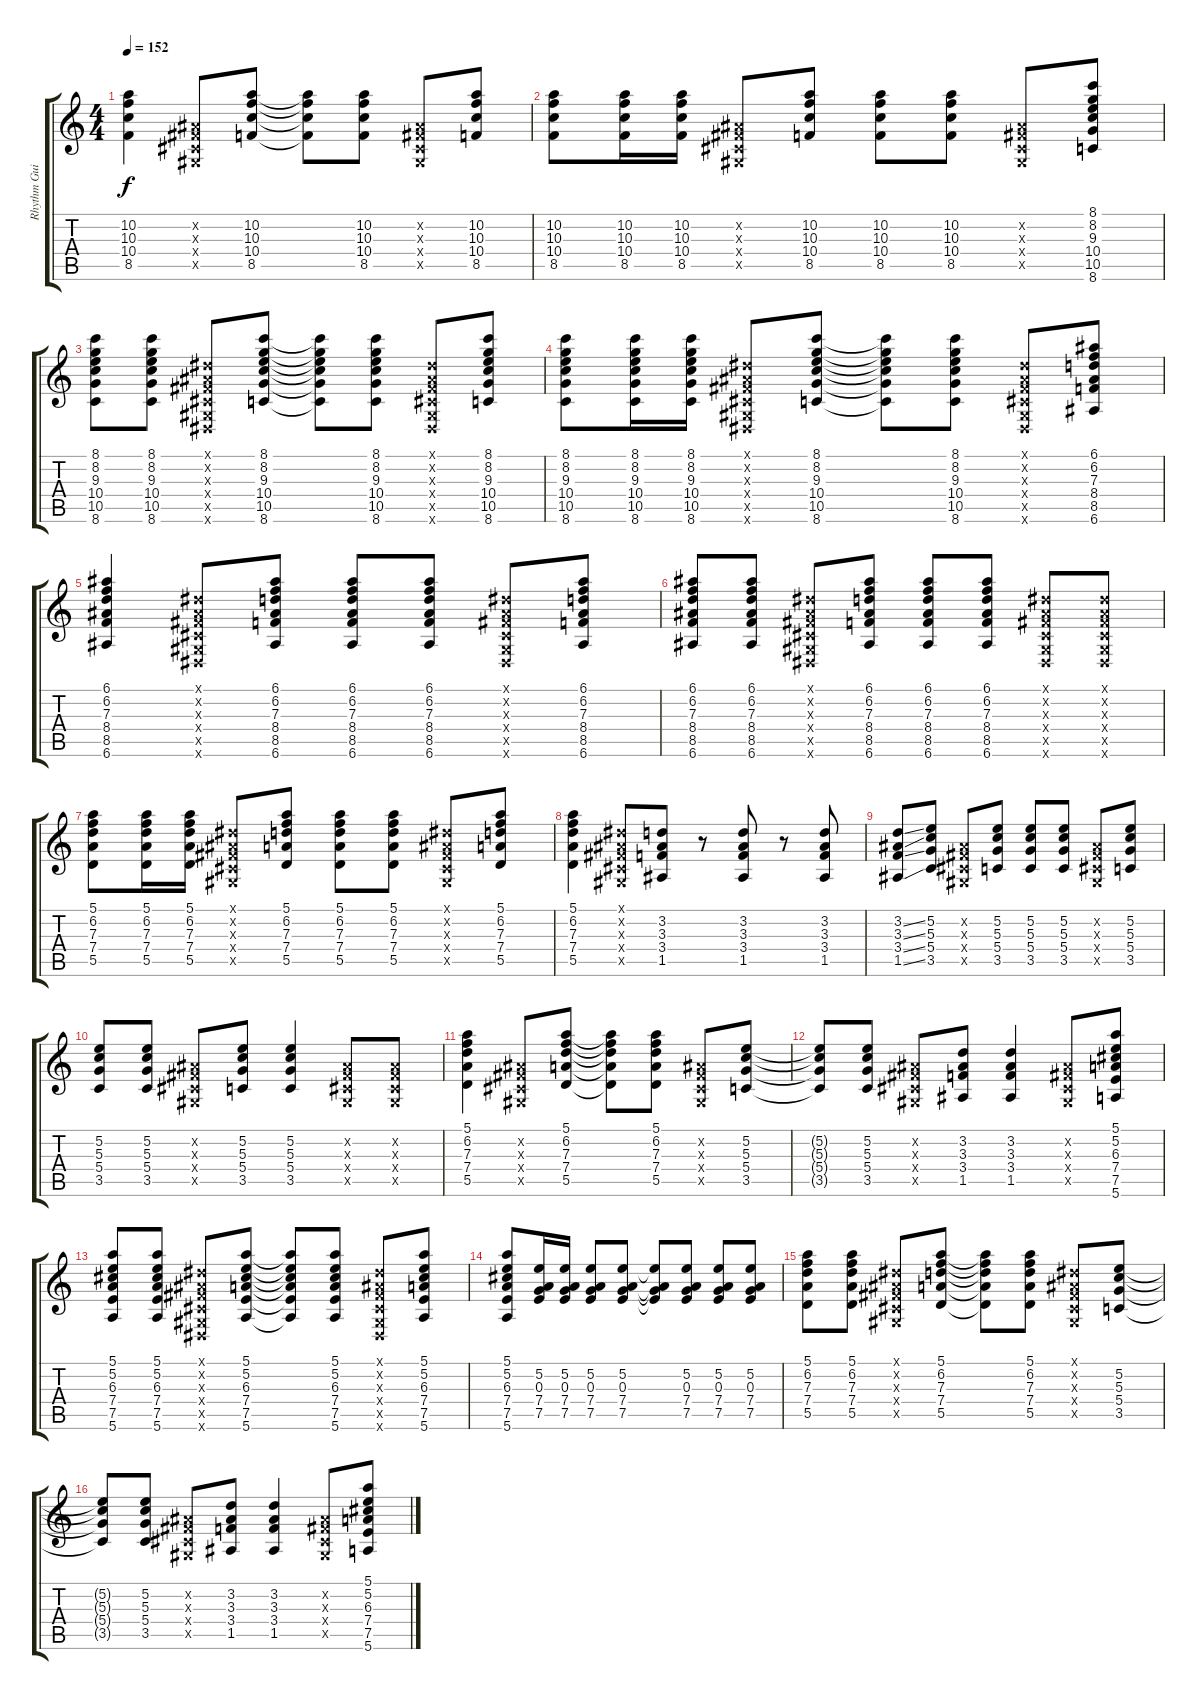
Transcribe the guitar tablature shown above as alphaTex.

\track ("Rhythm Guitar" "Rhythm Gui") {instrument electricguitarjazz}
\staff {score tabs}
\tuning (E4 B3 G3 D3 A2 E2) {hide}
\ts (4 4)
\tempo 152
\clef g2
\ks c
(10.2 10.3 10.4 8.5).4{dy f} (-1.2{x} -1.3{x} -1.4{x} -1.5{x}).8 (10.2 10.3 10.4 8.5).8 (10.2{t} 10.3{t} 10.4{t} 8.5{t}).8 (10.2 10.3 10.4 8.5).8 (-1.2{x} -1.3{x} -1.4{x} -1.5{x}).8 (10.2 10.3 10.4 8.5).8 |
(10.2 10.3 10.4 8.5).8 (10.2 10.3 10.4 8.5).16 (10.2 10.3 10.4 8.5).16 (-1.2{x} -1.3{x} -1.4{x} -1.5{x}).8 (10.2 10.3 10.4 8.5).8 (10.2 10.3 10.4 8.5).8 (10.2 10.3 10.4 8.5).8 (-1.2{x} -1.3{x} -1.4{x} -1.5{x}).8 (8.1 8.2 9.3 10.4 10.5 8.6).8 |
(8.1 8.2 9.3 10.4 10.5 8.6).8 (8.1 8.2 9.3 10.4 10.5 8.6).8 (-1.1{x} -1.2{x} -1.3{x} -1.4{x} -1.5{x} -1.6{x}).8 (8.1 8.2 9.3 10.4 10.5 8.6).8 (8.1{t} 8.2{t} 9.3{t} 10.4{t} 10.5{t} 8.6{t}).8 (8.1 8.2 9.3 10.4 10.5 8.6).8 (-1.1{x} -1.2{x} -1.3{x} -1.4{x} -1.5{x} -1.6{x}).8 (8.1 8.2 9.3 10.4 10.5 8.6).8 |
(8.1 8.2 9.3 10.4 10.5 8.6).8 (8.1 8.2 9.3 10.4 10.5 8.6).16 (8.1 8.2 9.3 10.4 10.5 8.6).16 (-1.1{x} -1.2{x} -1.3{x} -1.4{x} -1.5{x} -1.6{x}).8 (8.1 8.2 9.3 10.4 10.5 8.6).8 (8.1{t} 8.2{t} 9.3{t} 10.4{t} 10.5{t} 8.6{t}).8 (8.1 8.2 9.3 10.4 10.5 8.6).8 (-1.1{x} -1.2{x} -1.3{x} -1.4{x} -1.5{x} -1.6{x}).8 (6.1 6.2 7.3 8.4 8.5 6.6).8 |
(6.1 6.2 7.3 8.4 8.5 6.6).4 (-1.1{x} -1.2{x} -1.3{x} -1.4{x} -1.5{x} -1.6{x}).8 (6.1 6.2 7.3 8.4 8.5 6.6).8 (6.1 6.2 7.3 8.4 8.5 6.6).8 (6.1 6.2 7.3 8.4 8.5 6.6).8 (-1.1{x} -1.2{x} -1.3{x} -1.4{x} -1.5{x} -1.6{x}).8 (6.1 6.2 7.3 8.4 8.5 6.6).8 |
(6.1 6.2 7.3 8.4 8.5 6.6).8 (6.1 6.2 7.3 8.4 8.5 6.6).8 (-1.1{x} -1.2{x} -1.3{x} -1.4{x} -1.5{x} -1.6{x}).8 (6.1 6.2 7.3 8.4 8.5 6.6).8 (6.1 6.2 7.3 8.4 8.5 6.6).8 (6.1 6.2 7.3 8.4 8.5 6.6).8 (-1.1{x} -1.2{x} -1.3{x} -1.4{x} -1.5{x} -1.6{x}).8 (-1.1{x} -1.2{x} -1.3{x} -1.4{x} -1.5{x} -1.6{x}).8 |
(5.1 6.2 7.3 7.4 5.5).8 (5.1 6.2 7.3 7.4 5.5).16 (5.1 6.2 7.3 7.4 5.5).16 (-1.1{x} -1.2{x} -1.3{x} -1.4{x} -1.5{x}).8 (5.1 6.2 7.3 7.4 5.5).8 (5.1 6.2 7.3 7.4 5.5).8 (5.1 6.2 7.3 7.4 5.5).8 (-1.1{x} -1.2{x} -1.3{x} -1.4{x} -1.5{x}).8 (5.1 6.2 7.3 7.4 5.5).8 |
(5.1 6.2 7.3 7.4 5.5).4 (-1.1{x} -1.2{x} -1.3{x} -1.4{x} -1.5{x}).8 (3.2 3.3 3.4 1.5).8 r.8 (3.2 3.3 3.4 1.5).8 r.8 (3.2 3.3 3.4 1.5).8 |
(3.2{ss} 3.3{ss} 3.4{ss} 1.5{ss}).8 (5.2 5.3 5.4 3.5).8 (-1.2{x} -1.3{x} -1.4{x} -1.5{x}).8 (5.2 5.3 5.4 3.5).8 (5.2 5.3 5.4 3.5).8 (5.2 5.3 5.4 3.5).8 (-1.2{x} -1.3{x} -1.4{x} -1.5{x}).8 (5.2 5.3 5.4 3.5).8 |
(5.2 5.3 5.4 3.5).8 (5.2 5.3 5.4 3.5).8 (-1.2{x} -1.3{x} -1.4{x} -1.5{x}).8 (5.2 5.3 5.4 3.5).8 (5.2 5.3 5.4 3.5).4 (-1.2{x} -1.3{x} -1.4{x} -1.5{x}).8 (-1.2{x} -1.3{x} -1.4{x} -1.5{x}).8 |
(5.1 6.2 7.3 7.4 5.5).4 (-1.2{x} -1.3{x} -1.4{x} -1.5{x}).8 (5.1 6.2 7.3 7.4 5.5).8 (5.1{t} 6.2{t} 7.3{t} 7.4{t} 5.5{t}).8 (5.1 6.2 7.3 7.4 5.5).8 (-1.2{x} -1.3{x} -1.4{x} -1.5{x}).8 (5.2 5.3 5.4 3.5).8 |
(5.2{t} 5.3{t} 5.4{t} 3.5{t}).8 (5.2 5.3 5.4 3.5).8 (-1.2{x} -1.3{x} -1.4{x} -1.5{x}).8 (3.2 3.3 3.4 1.5).8 (3.2 3.3 3.4 1.5).4 (-1.2{x} -1.3{x} -1.4{x} -1.5{x}).8 (5.1 5.2 6.3 7.4 7.5 5.6).8 |
(5.1 5.2 6.3 7.4 7.5 5.6).8 (5.1 5.2 6.3 7.4 7.5 5.6).8 (-1.1{x} -1.2{x} -1.3{x} -1.4{x} -1.5{x} -1.6{x}).8 (5.1 5.2 6.3 7.4 7.5 5.6).8 (5.1{t} 5.2{t} 6.3{t} 7.4{t} 7.5{t} 5.6{t}).8 (5.1 5.2 6.3 7.4 7.5 5.6).8 (-1.1{x} -1.2{x} -1.3{x} -1.4{x} -1.5{x} -1.6{x}).8 (5.1 5.2 6.3 7.4 7.5 5.6).8 |
(5.1 5.2 6.3 7.4 7.5 5.6).8 (5.2 0.3 7.4 7.5).16 (5.2 0.3 7.4 7.5).16 (5.2 0.3 7.4 7.5).8 (5.2 0.3 7.4 7.5).8 (5.2{t} 0.3{t} 7.4{t} 7.5{t}).8 (5.2 0.3 7.4 7.5).8 (5.2 0.3 7.4 7.5).8 (5.2 0.3 7.4 7.5).8 |
(5.1 6.2 7.3 7.4 5.5).8 (5.1 6.2 7.3 7.4 5.5).8 (-1.1{x} -1.2{x} -1.3{x} -1.4{x} -1.5{x}).8 (5.1 6.2 7.3 7.4 5.5).8 (5.1{t} 6.2{t} 7.3{t} 7.4{t} 5.5{t}).8 (5.1 6.2 7.3 7.4 5.5).8 (-1.1{x} -1.2{x} -1.3{x} -1.4{x} -1.5{x}).8 (5.2 5.3 5.4 3.5).8 |
(5.2{t} 5.3{t} 5.4{t} 3.5{t}).8 (5.2 5.3 5.4 3.5).8 (-1.2{x} -1.3{x} -1.4{x} -1.5{x}).8 (3.2 3.3 3.4 1.5).8 (3.2 3.3 3.4 1.5).4 (-1.2{x} -1.3{x} -1.4{x} -1.5{x}).8 (5.1 5.2 6.3 7.4 7.5 5.6).8
